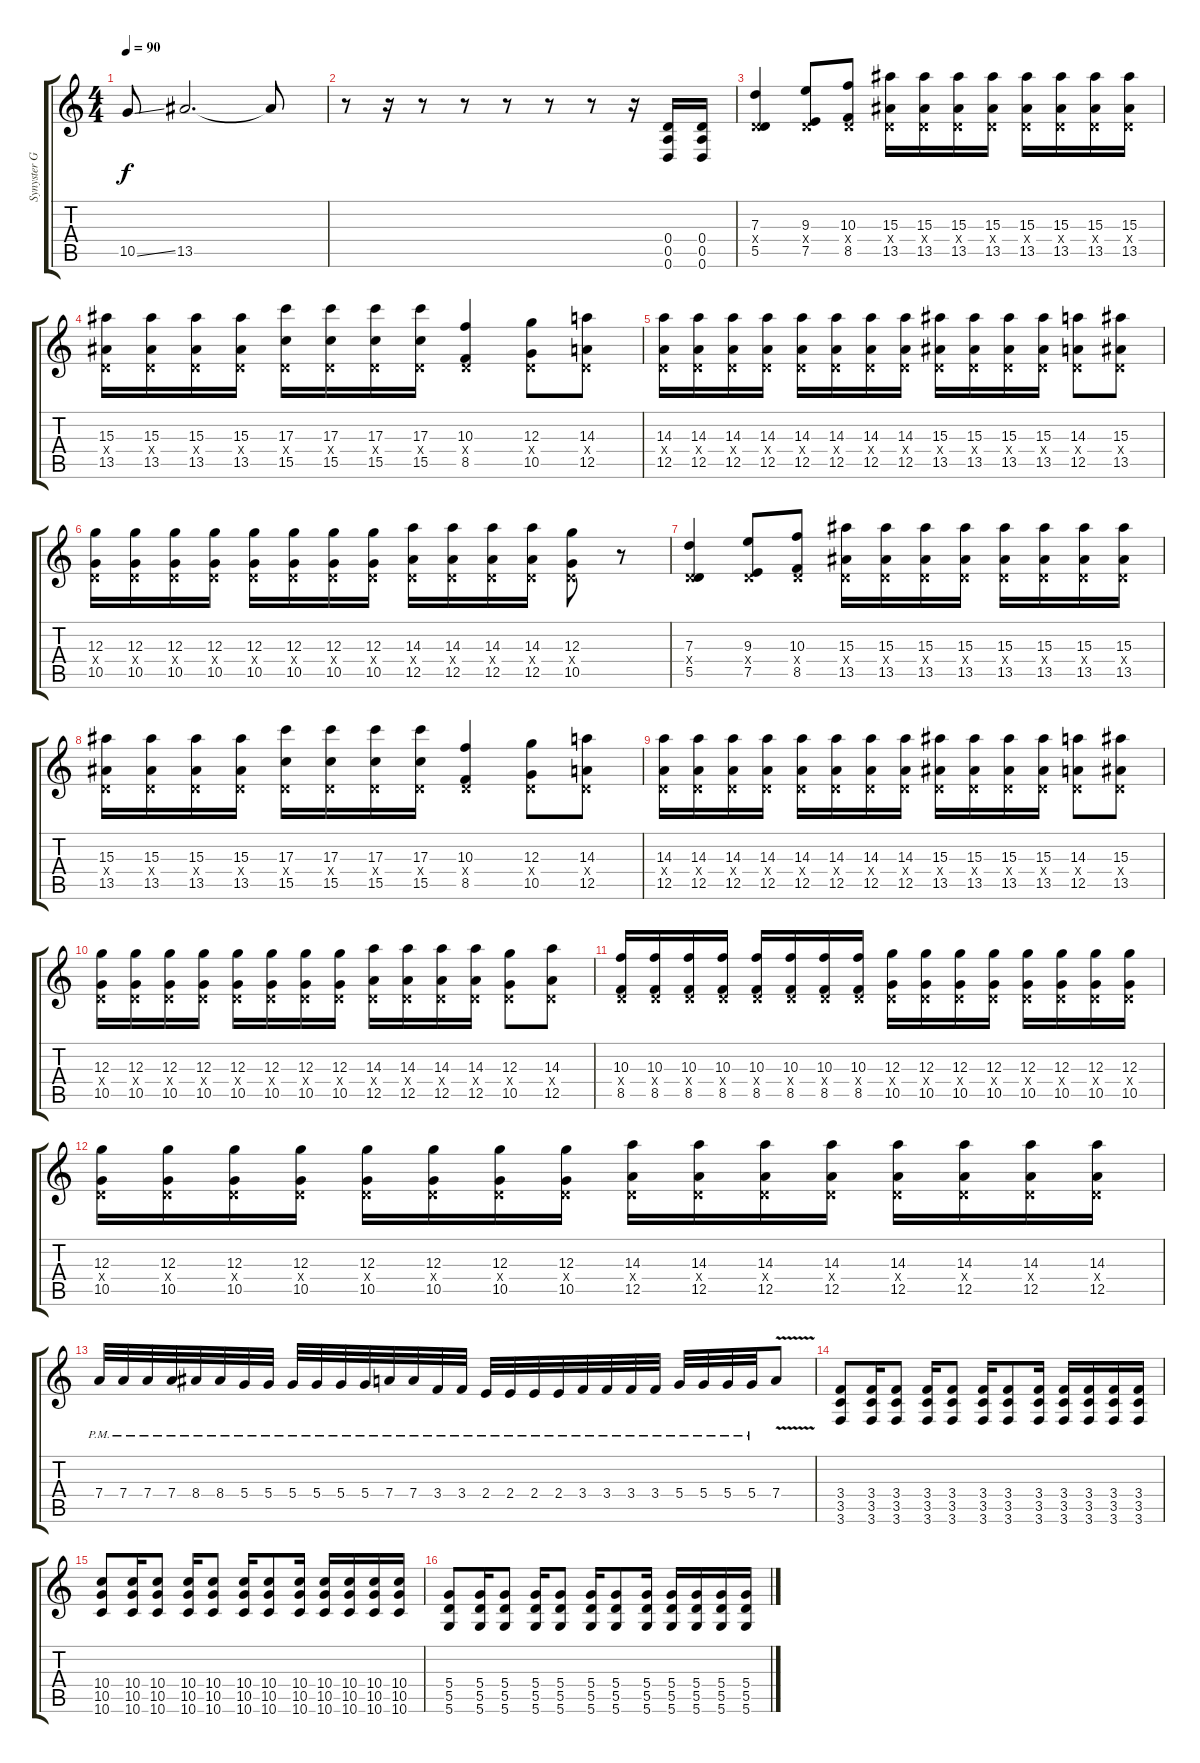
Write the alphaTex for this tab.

\track ("Synyster Gates" "Synyster G") {instrument overdrivenguitar}
\staff {score tabs}
\tuning (E4 B3 G3 D3 A2 D2) {hide}
\ts (4 4)
\tempo 90
\clef g2
\ks c
10.5{ss}.8{dy f} 13.5.2{d} 13.5{t}.8 |
r.8 r.16 r.8 r.8 r.8 r.8 r.8 r.16 (0.4 0.5 0.6).16 (0.4 0.5 0.6).16 |
(7.3 0.4{x} 5.5).4 (9.3 0.4{x} 7.5).8 (10.3 0.4{x} 8.5).8 (15.3 0.4{x} 13.5).16 (15.3 0.4{x} 13.5).16 (15.3 0.4{x} 13.5).16 (15.3 0.4{x} 13.5).16 (15.3 0.4{x} 13.5).16 (15.3 0.4{x} 13.5).16 (15.3 0.4{x} 13.5).16 (15.3 0.4{x} 13.5).16 |
(15.3 0.4{x} 13.5).16 (15.3 0.4{x} 13.5).16 (15.3 0.4{x} 13.5).16 (15.3 0.4{x} 13.5).16 (17.3 0.4{x} 15.5).16 (17.3 0.4{x} 15.5).16 (17.3 0.4{x} 15.5).16 (17.3 0.4{x} 15.5).16 (10.3 0.4{x} 8.5).4 (12.3 0.4{x} 10.5).8 (14.3 0.4{x} 12.5).8 |
(14.3 0.4{x} 12.5).16 (14.3 0.4{x} 12.5).16 (14.3 0.4{x} 12.5).16 (14.3 0.4{x} 12.5).16 (14.3 0.4{x} 12.5).16 (14.3 0.4{x} 12.5).16 (14.3 0.4{x} 12.5).16 (14.3 0.4{x} 12.5).16 (15.3 0.4{x} 13.5).16 (15.3 0.4{x} 13.5).16 (15.3 0.4{x} 13.5).16 (15.3 0.4{x} 13.5).16 (14.3 0.4{x} 12.5).8 (15.3 0.4{x} 13.5).8 |
(12.3 0.4{x} 10.5).16 (12.3 0.4{x} 10.5).16 (12.3 0.4{x} 10.5).16 (12.3 0.4{x} 10.5).16 (12.3 0.4{x} 10.5).16 (12.3 0.4{x} 10.5).16 (12.3 0.4{x} 10.5).16 (12.3 0.4{x} 10.5).16 (14.3 0.4{x} 12.5).16 (14.3 0.4{x} 12.5).16 (14.3 0.4{x} 12.5).16 (14.3 0.4{x} 12.5).16 (12.3 0.4{x} 10.5).8 r.8 |
(7.3 0.4{x} 5.5).4 (9.3 0.4{x} 7.5).8 (10.3 0.4{x} 8.5).8 (15.3 0.4{x} 13.5).16 (15.3 0.4{x} 13.5).16 (15.3 0.4{x} 13.5).16 (15.3 0.4{x} 13.5).16 (15.3 0.4{x} 13.5).16 (15.3 0.4{x} 13.5).16 (15.3 0.4{x} 13.5).16 (15.3 0.4{x} 13.5).16 |
(15.3 0.4{x} 13.5).16 (15.3 0.4{x} 13.5).16 (15.3 0.4{x} 13.5).16 (15.3 0.4{x} 13.5).16 (17.3 0.4{x} 15.5).16 (17.3 0.4{x} 15.5).16 (17.3 0.4{x} 15.5).16 (17.3 0.4{x} 15.5).16 (10.3 0.4{x} 8.5).4 (12.3 0.4{x} 10.5).8 (14.3 0.4{x} 12.5).8 |
(14.3 0.4{x} 12.5).16 (14.3 0.4{x} 12.5).16 (14.3 0.4{x} 12.5).16 (14.3 0.4{x} 12.5).16 (14.3 0.4{x} 12.5).16 (14.3 0.4{x} 12.5).16 (14.3 0.4{x} 12.5).16 (14.3 0.4{x} 12.5).16 (15.3 0.4{x} 13.5).16 (15.3 0.4{x} 13.5).16 (15.3 0.4{x} 13.5).16 (15.3 0.4{x} 13.5).16 (14.3 0.4{x} 12.5).8 (15.3 0.4{x} 13.5).8 |
(12.3 0.4{x} 10.5).16 (12.3 0.4{x} 10.5).16 (12.3 0.4{x} 10.5).16 (12.3 0.4{x} 10.5).16 (12.3 0.4{x} 10.5).16 (12.3 0.4{x} 10.5).16 (12.3 0.4{x} 10.5).16 (12.3 0.4{x} 10.5).16 (14.3 0.4{x} 12.5).16 (14.3 0.4{x} 12.5).16 (14.3 0.4{x} 12.5).16 (14.3 0.4{x} 12.5).16 (12.3 0.4{x} 10.5).8 (14.3 0.4{x} 12.5).8 |
(10.3 0.4{x} 8.5).16 (10.3 0.4{x} 8.5).16 (10.3 0.4{x} 8.5).16 (10.3 0.4{x} 8.5).16 (10.3 0.4{x} 8.5).16 (10.3 0.4{x} 8.5).16 (10.3 0.4{x} 8.5).16 (10.3 0.4{x} 8.5).16 (12.3 0.4{x} 10.5).16 (12.3 0.4{x} 10.5).16 (12.3 0.4{x} 10.5).16 (12.3 0.4{x} 10.5).16 (12.3 0.4{x} 10.5).16 (12.3 0.4{x} 10.5).16 (12.3 0.4{x} 10.5).16 (12.3 0.4{x} 10.5).16 |
(12.3 0.4{x} 10.5).16 (12.3 0.4{x} 10.5).16 (12.3 0.4{x} 10.5).16 (12.3 0.4{x} 10.5).16 (12.3 0.4{x} 10.5).16 (12.3 0.4{x} 10.5).16 (12.3 0.4{x} 10.5).16 (12.3 0.4{x} 10.5).16 (14.3 0.4{x} 12.5).16 (14.3 0.4{x} 12.5).16 (14.3 0.4{x} 12.5).16 (14.3 0.4{x} 12.5).16 (14.3 0.4{x} 12.5).16 (14.3 0.4{x} 12.5).16 (14.3 0.4{x} 12.5).16 (14.3 0.4{x} 12.5).16 |
7.4{pm}.32 7.4{pm}.32 7.4{pm}.32 7.4{pm}.32 8.4{pm}.32 8.4{pm}.32 5.4{pm}.32 5.4{pm}.32 5.4{pm}.32 5.4{pm}.32 5.4{pm}.32 5.4{pm}.32 7.4{pm}.32 7.4{pm}.32 3.4{pm}.32 3.4{pm}.32 2.4{pm}.32 2.4{pm}.32 2.4{pm}.32 2.4{pm}.32 3.4{pm}.32 3.4{pm}.32 3.4{pm}.32 3.4{pm}.32 5.4{pm}.32 5.4{pm}.32 5.4{pm}.32 5.4{pm}.32 7.4{v}.8 |
(3.4 3.5 3.6).8 (3.4 3.5 3.6).16 (3.4 3.5 3.6).8 (3.4 3.5 3.6).16 (3.4 3.5 3.6).8 (3.4 3.5 3.6).16 (3.4 3.5 3.6).8 (3.4 3.5 3.6).16 (3.4 3.5 3.6).16 (3.4 3.5 3.6).16 (3.4 3.5 3.6).16 (3.4 3.5 3.6).16 |
(10.4 10.5 10.6).8 (10.4 10.5 10.6).16 (10.4 10.5 10.6).8 (10.4 10.5 10.6).16 (10.4 10.5 10.6).8 (10.4 10.5 10.6).16 (10.4 10.5 10.6).8 (10.4 10.5 10.6).16 (10.4 10.5 10.6).16 (10.4 10.5 10.6).16 (10.4 10.5 10.6).16 (10.4 10.5 10.6).16 |
(5.4 5.5 5.6).8 (5.4 5.5 5.6).16 (5.4 5.5 5.6).8 (5.4 5.5 5.6).16 (5.4 5.5 5.6).8 (5.4 5.5 5.6).16 (5.4 5.5 5.6).8 (5.4 5.5 5.6).16 (5.4 5.5 5.6).16 (5.4 5.5 5.6).16 (5.4 5.5 5.6).16 (5.4 5.5 5.6).16
